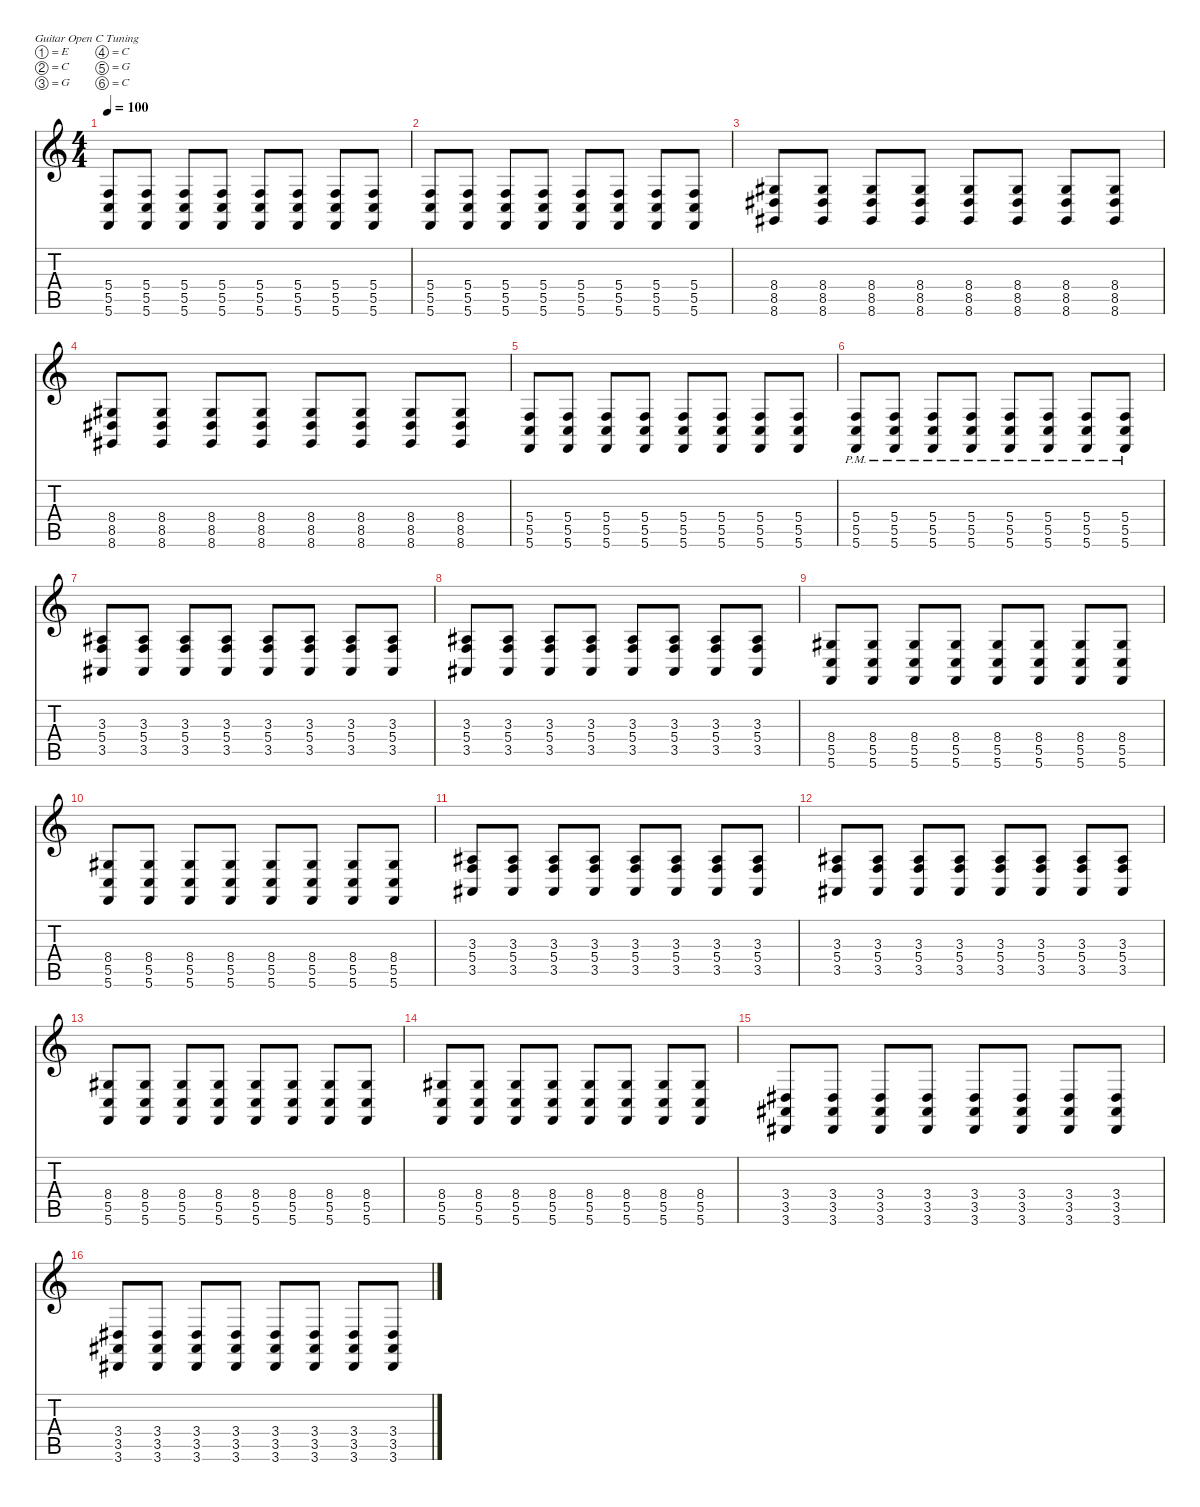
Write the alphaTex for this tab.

\defaultSystemsLayout 4
\hideDynamics
\bracketExtendMode nobrackets
\singleTrackTrackNamePolicy hidden
\multiTrackTrackNamePolicy hidden
\firstSystemTrackNameMode fullname
\otherSystemsTrackNameOrientation horizontal
\track ("Guitar 1-C" "pno.") {mute instrument acousticgrandpiano}
\staff {score tabs}
\tuning (E4 C4 G3 C3 G2 C2)
\ts (4 4)
\tempo 100
\clef g2
\ks c
(5.4 5.5 5.6).8{dy mf beam Up} (5.4 5.5 5.6).8{beam Up} (5.4 5.5 5.6).8{beam Up} (5.4 5.5 5.6).8{beam Up} (5.4 5.5 5.6).8{beam Up} (5.4 5.5 5.6).8{beam Up} (5.4 5.5 5.6).8{beam Up} (5.4 5.5 5.6).8{beam Up} |
(5.4 5.5 5.6).8{beam Up} (5.4 5.5 5.6).8{beam Up} (5.4 5.5 5.6).8{beam Up} (5.4 5.5 5.6).8{beam Up} (5.4 5.5 5.6).8{beam Up} (5.4 5.5 5.6).8{beam Up} (5.4 5.5 5.6).8{beam Up} (5.4 5.5 5.6).8{beam Up} |
(8.4{acc #} 8.5{acc #} 8.6{acc #}).8{beam Up} (8.4{acc #} 8.5{acc #} 8.6{acc #}).8{beam Up} (8.4{acc #} 8.5{acc #} 8.6{acc #}).8{beam Up} (8.4{acc #} 8.5{acc #} 8.6{acc #}).8{beam Up} (8.4{acc #} 8.5{acc #} 8.6{acc #}).8{beam Up} (8.4{acc #} 8.5{acc #} 8.6{acc #}).8{beam Up} (8.4{acc #} 8.5{acc #} 8.6{acc #}).8{beam Up} (8.4{acc #} 8.5{acc #} 8.6{acc #}).8{beam Up} |
(8.4{acc #} 8.5{acc #} 8.6{acc #}).8{beam Up} (8.4{acc #} 8.5{acc #} 8.6{acc #}).8{beam Up} (8.4{acc #} 8.5{acc #} 8.6{acc #}).8{beam Up} (8.4{acc #} 8.5{acc #} 8.6{acc #}).8{beam Up} (8.4{acc #} 8.5{acc #} 8.6{acc #}).8{beam Up} (8.4{acc #} 8.5{acc #} 8.6{acc #}).8{beam Up} (8.4{acc #} 8.5{acc #} 8.6{acc #}).8{beam Up} (8.4{acc #} 8.5{acc #} 8.6{acc #}).8{beam Up} |
(5.4 5.5 5.6).8{beam Up} (5.4 5.5 5.6).8{beam Up} (5.4 5.5 5.6).8{beam Up} (5.4 5.5 5.6).8{beam Up} (5.4 5.5 5.6).8{beam Up} (5.4 5.5 5.6).8{beam Up} (5.4 5.5 5.6).8{beam Up} (5.4 5.5 5.6).8{beam Up} |
(5.4{pm} 5.5{pm} 5.6{pm}).8{beam Up} (5.4{pm} 5.5{pm} 5.6{pm}).8{beam Up} (5.4{pm} 5.5{pm} 5.6{pm}).8{beam Up} (5.4{pm} 5.5{pm} 5.6{pm}).8{beam Up} (5.4{pm} 5.5{pm} 5.6{pm}).8{beam Up} (5.4{pm} 5.5{pm} 5.6{pm}).8{beam Up} (5.4{pm} 5.5{pm} 5.6{pm}).8{beam Up} (5.4{pm} 5.5{pm} 5.6{pm}).8{beam Up} |
(3.3{acc #} 5.4 3.5{acc #}).8{beam Up} (3.3{acc #} 5.4 3.5{acc #}).8{beam Up} (3.3{acc #} 5.4 3.5{acc #}).8{beam Up} (3.3{acc #} 5.4 3.5{acc #}).8{beam Up} (3.3{acc #} 5.4 3.5{acc #}).8{beam Up} (3.3{acc #} 5.4 3.5{acc #}).8{beam Up} (3.3{acc #} 5.4 3.5{acc #}).8{beam Up} (3.3{acc #} 5.4 3.5{acc #}).8{beam Up} |
(3.3{acc #} 5.4 3.5{acc #}).8{beam Up} (3.3{acc #} 5.4 3.5{acc #}).8{beam Up} (3.3{acc #} 5.4 3.5{acc #}).8{beam Up} (3.3{acc #} 5.4 3.5{acc #}).8{beam Up} (3.3{acc #} 5.4 3.5{acc #}).8{beam Up} (3.3{acc #} 5.4 3.5{acc #}).8{beam Up} (3.3{acc #} 5.4 3.5{acc #}).8{beam Up} (3.3{acc #} 5.4 3.5{acc #}).8{beam Up} |
(8.4{acc #} 5.5 5.6).8{beam Up} (8.4{acc #} 5.5 5.6).8{beam Up} (8.4{acc #} 5.5 5.6).8{beam Up} (8.4{acc #} 5.5 5.6).8{beam Up} (8.4{acc #} 5.5 5.6).8{beam Up} (8.4{acc #} 5.5 5.6).8{beam Up} (8.4{acc #} 5.5 5.6).8{beam Up} (8.4{acc #} 5.5 5.6).8{beam Up} |
(8.4{acc #} 5.5 5.6).8{beam Up} (8.4{acc #} 5.5 5.6).8{beam Up} (8.4{acc #} 5.5 5.6).8{beam Up} (8.4{acc #} 5.5 5.6).8{beam Up} (8.4{acc #} 5.5 5.6).8{beam Up} (8.4{acc #} 5.5 5.6).8{beam Up} (8.4{acc #} 5.5 5.6).8{beam Up} (8.4{acc #} 5.5 5.6).8{beam Up} |
(3.3{acc #} 5.4 3.5{acc #}).8{beam Up} (3.3{acc #} 5.4 3.5{acc #}).8{beam Up} (3.3{acc #} 5.4 3.5{acc #}).8{beam Up} (3.3{acc #} 5.4 3.5{acc #}).8{beam Up} (3.3{acc #} 5.4 3.5{acc #}).8{beam Up} (3.3{acc #} 5.4 3.5{acc #}).8{beam Up} (3.3{acc #} 5.4 3.5{acc #}).8{beam Up} (3.3{acc #} 5.4 3.5{acc #}).8{beam Up} |
(3.3{acc #} 5.4 3.5{acc #}).8{beam Up} (3.3{acc #} 5.4 3.5{acc #}).8{beam Up} (3.3{acc #} 5.4 3.5{acc #}).8{beam Up} (3.3{acc #} 5.4 3.5{acc #}).8{beam Up} (3.3{acc #} 5.4 3.5{acc #}).8{beam Up} (3.3{acc #} 5.4 3.5{acc #}).8{beam Up} (3.3{acc #} 5.4 3.5{acc #}).8{beam Up} (3.3{acc #} 5.4 3.5{acc #}).8{beam Up} |
(8.4{acc #} 5.5 5.6).8{beam Up} (8.4{acc #} 5.5 5.6).8{beam Up} (8.4{acc #} 5.5 5.6).8{beam Up} (8.4{acc #} 5.5 5.6).8{beam Up} (8.4{acc #} 5.5 5.6).8{beam Up} (8.4{acc #} 5.5 5.6).8{beam Up} (8.4{acc #} 5.5 5.6).8{beam Up} (8.4{acc #} 5.5 5.6).8{beam Up} |
(8.4{acc #} 5.5 5.6).8{beam Up} (8.4{acc #} 5.5 5.6).8{beam Up} (8.4{acc #} 5.5 5.6).8{beam Up} (8.4{acc #} 5.5 5.6).8{beam Up} (8.4{acc #} 5.5 5.6).8{beam Up} (8.4{acc #} 5.5 5.6).8{beam Up} (8.4{acc #} 5.5 5.6).8{beam Up} (8.4{acc #} 5.5 5.6).8{beam Up} |
(3.4{acc #} 3.5{acc #} 3.6{acc #}).8{beam Up} (3.4{acc #} 3.5{acc #} 3.6{acc #}).8{beam Up} (3.4{acc #} 3.5{acc #} 3.6{acc #}).8{beam Up} (3.4{acc #} 3.5{acc #} 3.6{acc #}).8{beam Up} (3.4{acc #} 3.5{acc #} 3.6{acc #}).8{beam Up} (3.4{acc #} 3.5{acc #} 3.6{acc #}).8{beam Up} (3.4{acc #} 3.5{acc #} 3.6{acc #}).8{beam Up} (3.4{acc #} 3.5{acc #} 3.6{acc #}).8{beam Up} |
(3.4{acc #} 3.5{acc #} 3.6{acc #}).8{beam Up} (3.4{acc #} 3.5{acc #} 3.6{acc #}).8{beam Up} (3.4{acc #} 3.5{acc #} 3.6{acc #}).8{beam Up} (3.4{acc #} 3.5{acc #} 3.6{acc #}).8{beam Up} (3.4{acc #} 3.5{acc #} 3.6{acc #}).8{beam Up} (3.4{acc #} 3.5{acc #} 3.6{acc #}).8{beam Up} (3.4{acc #} 3.5{acc #} 3.6{acc #}).8{beam Up} (3.4{acc #} 3.5{acc #} 3.6{acc #}).8{beam Up}
